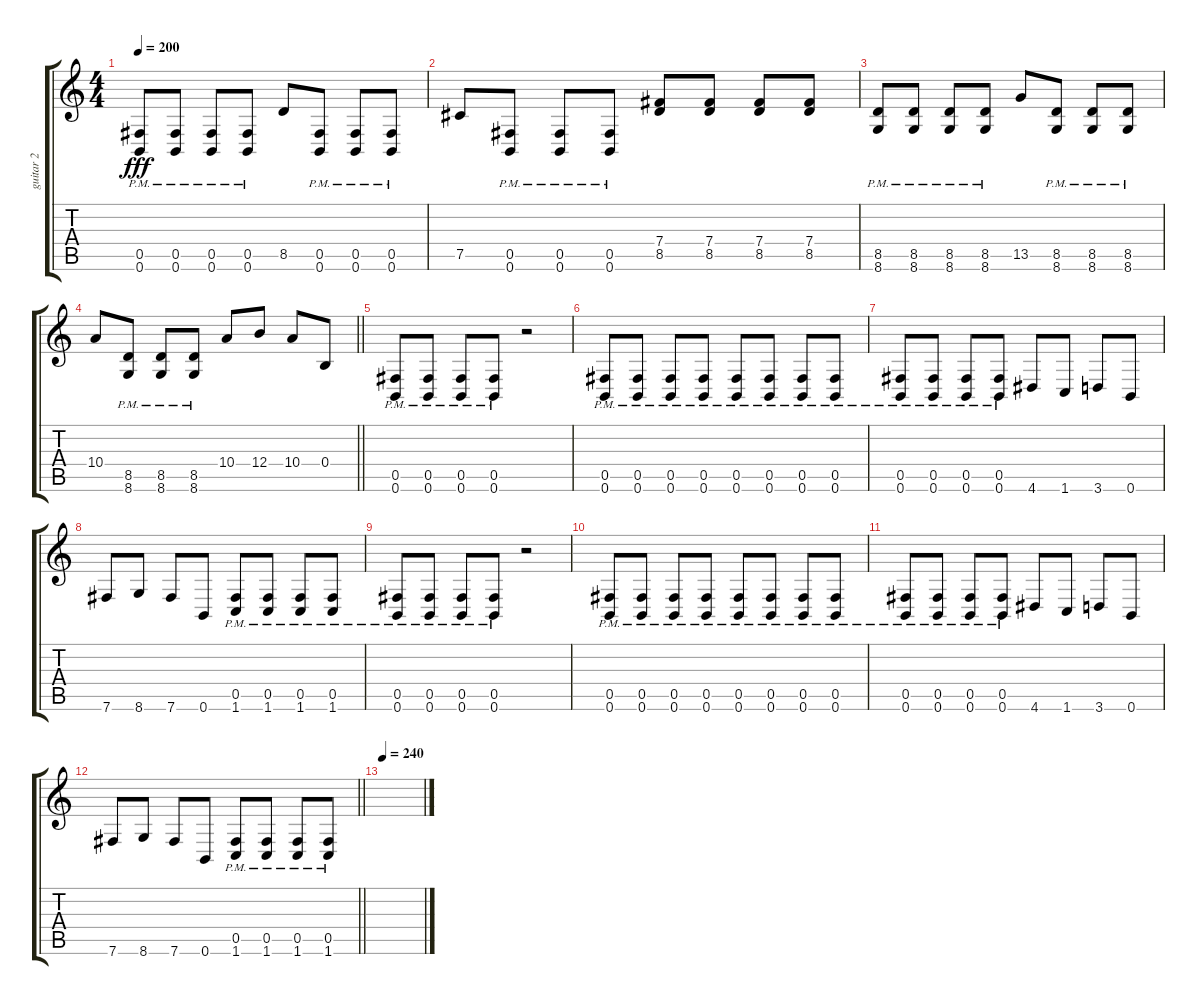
\track ("guitar 2" "guitar 2") {instrument distortionguitar}
\staff {score tabs}
\tuning (Db4 Ab3 E3 B2 Gb2 B1) {hide}
\ts (4 4)
\tempo 200
\clef g2
\ks c
(0.5{pm} 0.6{pm}).8{dy fff} (0.5{pm} 0.6{pm}).8 (0.5{pm} 0.6{pm}).8 (0.5{pm} 0.6{pm}).8 8.5.8 (0.5{pm} 0.6{pm}).8 (0.5{pm} 0.6{pm}).8 (0.5{pm} 0.6{pm}).8 |
7.5.8 (0.5{pm} 0.6{pm}).8 (0.5{pm} 0.6{pm}).8 (0.5{pm} 0.6{pm}).8 (7.4 8.5).8 (7.4 8.5).8 (7.4 8.5).8 (7.4 8.5).8 |
(8.5{pm} 8.6{pm}).8 (8.5{pm} 8.6{pm}).8 (8.5{pm} 8.6{pm}).8 (8.5{pm} 8.6{pm}).8 13.5.8 (8.5{pm} 8.6{pm}).8 (8.5{pm} 8.6{pm}).8 (8.5{pm} 8.6{pm}).8 |
\barLineRight lightlight
10.4.8 (8.5{pm} 8.6{pm}).8 (8.5{pm} 8.6{pm}).8 (8.5{pm} 8.6{pm}).8 10.4.8 12.4.8 10.4.8 0.4.8 |
\section ("" "")
(0.5{pm} 0.6{pm}).8 (0.5{pm} 0.6{pm}).8 (0.5{pm} 0.6{pm}).8 (0.5{pm} 0.6{pm}).8 r.2 |
(0.5{pm} 0.6{pm}).8 (0.5{pm} 0.6{pm}).8 (0.5{pm} 0.6{pm}).8 (0.5{pm} 0.6{pm}).8 (0.5{pm} 0.6{pm}).8 (0.5{pm} 0.6{pm}).8 (0.5{pm} 0.6{pm}).8 (0.5{pm} 0.6{pm}).8 |
(0.5{pm} 0.6{pm}).8 (0.5{pm} 0.6{pm}).8 (0.5{pm} 0.6{pm}).8 (0.5{pm} 0.6{pm}).8 4.6.8 1.6.8 3.6.8 0.6.8 |
7.6.8 8.6.8 7.6.8 0.6.8 (0.5{pm} 1.6{pm}).8 (0.5{pm} 1.6{pm}).8 (0.5{pm} 1.6{pm}).8 (0.5{pm} 1.6{pm}).8 |
(0.5{pm} 0.6{pm}).8 (0.5{pm} 0.6{pm}).8 (0.5{pm} 0.6{pm}).8 (0.5{pm} 0.6{pm}).8 r.2 |
(0.5{pm} 0.6{pm}).8 (0.5{pm} 0.6{pm}).8 (0.5{pm} 0.6{pm}).8 (0.5{pm} 0.6{pm}).8 (0.5{pm} 0.6{pm}).8 (0.5{pm} 0.6{pm}).8 (0.5{pm} 0.6{pm}).8 (0.5{pm} 0.6{pm}).8 |
(0.5{pm} 0.6{pm}).8 (0.5{pm} 0.6{pm}).8 (0.5{pm} 0.6{pm}).8 (0.5{pm} 0.6{pm}).8 4.6.8 1.6.8 3.6.8 0.6.8 |
\barLineRight lightlight
7.6.8 8.6.8 7.6.8 0.6.8 (0.5{pm} 1.6{pm}).8 (0.5{pm} 1.6{pm}).8 (0.5{pm} 1.6{pm}).8 (0.5{pm} 1.6{pm}).8 |
\section ("" "")
\tempo 240
